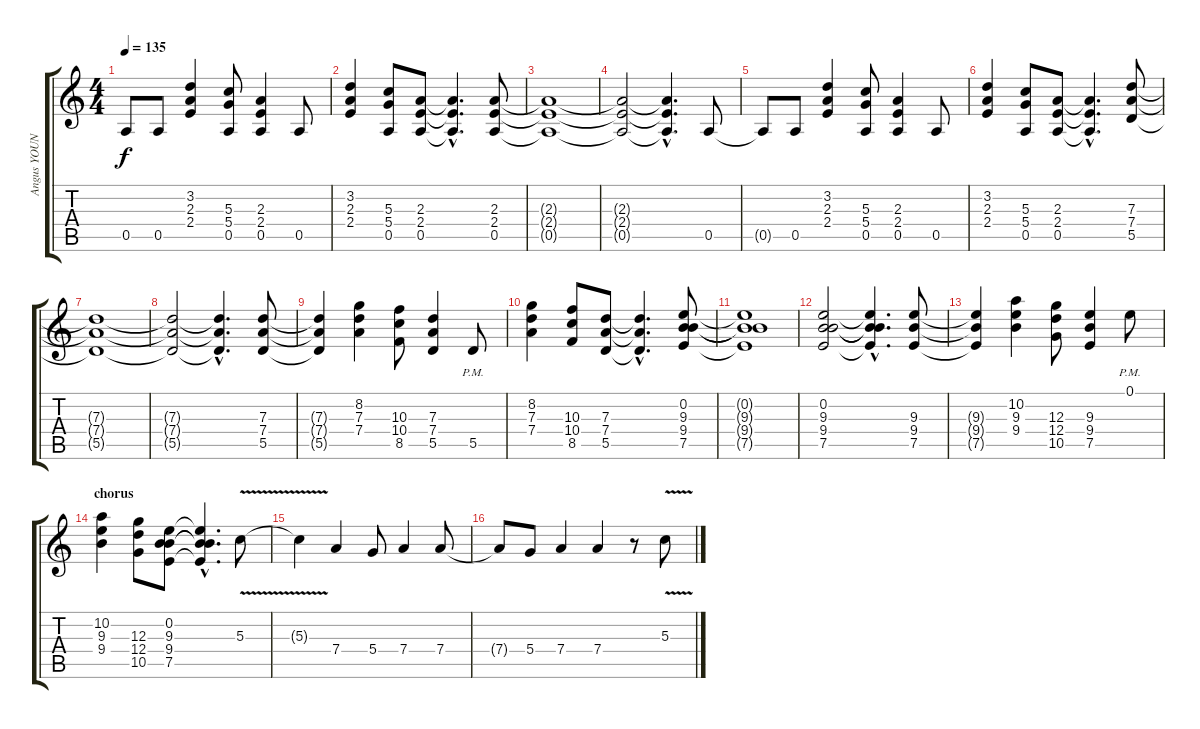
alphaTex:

\track ("Angus YOUNG (Lead Guitar)" "Angus YOUN") {instrument distortionguitar}
\staff {score tabs}
\tuning (E4 B3 G3 D3 A2 E2) {hide}
\ts (4 4)
\tempo 135
\clef g2
\ks c
0.5{t}.8{dy f} 0.5.8 (3.2 2.3 2.4).4 (5.3 5.4 0.5).8 (2.3 2.4 0.5).4 0.5.8 |
(3.2 2.3 2.4).4 (5.3 5.4 0.5).8 (2.3 2.4 0.5).8 (2.3{hac t} 2.4{hac t} 0.5{hac t}).4{d} (2.3 2.4 0.5).8 |
(2.3{t} 2.4{t} 0.5{t}).1 |
(2.3{t} 2.4{t} 0.5{t}).2 (2.3{hac t} 2.4{hac t} 0.5{hac t}).4{d} 0.5.8 |
0.5{t}.8 0.5.8 (3.2 2.3 2.4).4 (5.3 5.4 0.5).8 (2.3 2.4 0.5).4 0.5.8 |
(3.2 2.3 2.4).4 (5.3 5.4 0.5).8 (2.3 2.4 0.5).8 (2.3{hac t} 2.4{hac t} 0.5{hac t}).4{d} (7.3 7.4 5.5).8 |
(7.3{t} 7.4{t} 5.5{t}).1 |
(7.3{t} 7.4{t} 5.5{t}).2 (7.3{hac t} 7.4{hac t} 5.5{hac t}).4{d} (7.3 7.4 5.5).8 |
(7.3{t} 7.4{t} 5.5{t}).4 (8.2 7.3 7.4).4 (10.3 10.4 8.5).8 (7.3 7.4 5.5).4 5.5{pm}.8 |
(8.2 7.3 7.4).4 (10.3 10.4 8.5).8 (7.3 7.4 5.5).8 (7.3{hac t} 7.4{hac t} 5.5{hac t}).4{d} (0.2 9.3 9.4 7.5).8 |
(0.2{t} 9.3{t} 9.4{t} 7.5{t}).1 |
(0.2 9.3 9.4 7.5).2 (0.2{hac t} 9.3{hac t} 9.4{hac t} 7.5{hac t}).4{d} (9.3 9.4 7.5).8 |
(9.3{t} 9.4{t} 7.5{t}).4 (10.2 9.3 9.4).4 (12.3 12.4 10.5).8 (9.3 9.4 7.5).4 0.1{pm}.8 |
\section ("" "chorus")
(10.2 9.3 9.4).4 (12.3 12.4 10.5).8 (0.2 9.3 9.4 7.5).8 (0.2{hac t} 9.3{hac t} 9.4{hac t} 7.5{hac t}).4{d} 5.3{v}.8 |
5.3{t}.4 7.4.4 5.4.8 7.4.4 7.4.8 |
7.4{t}.8 5.4.8 7.4.4 7.4.4 r.8 5.3{v}.8
